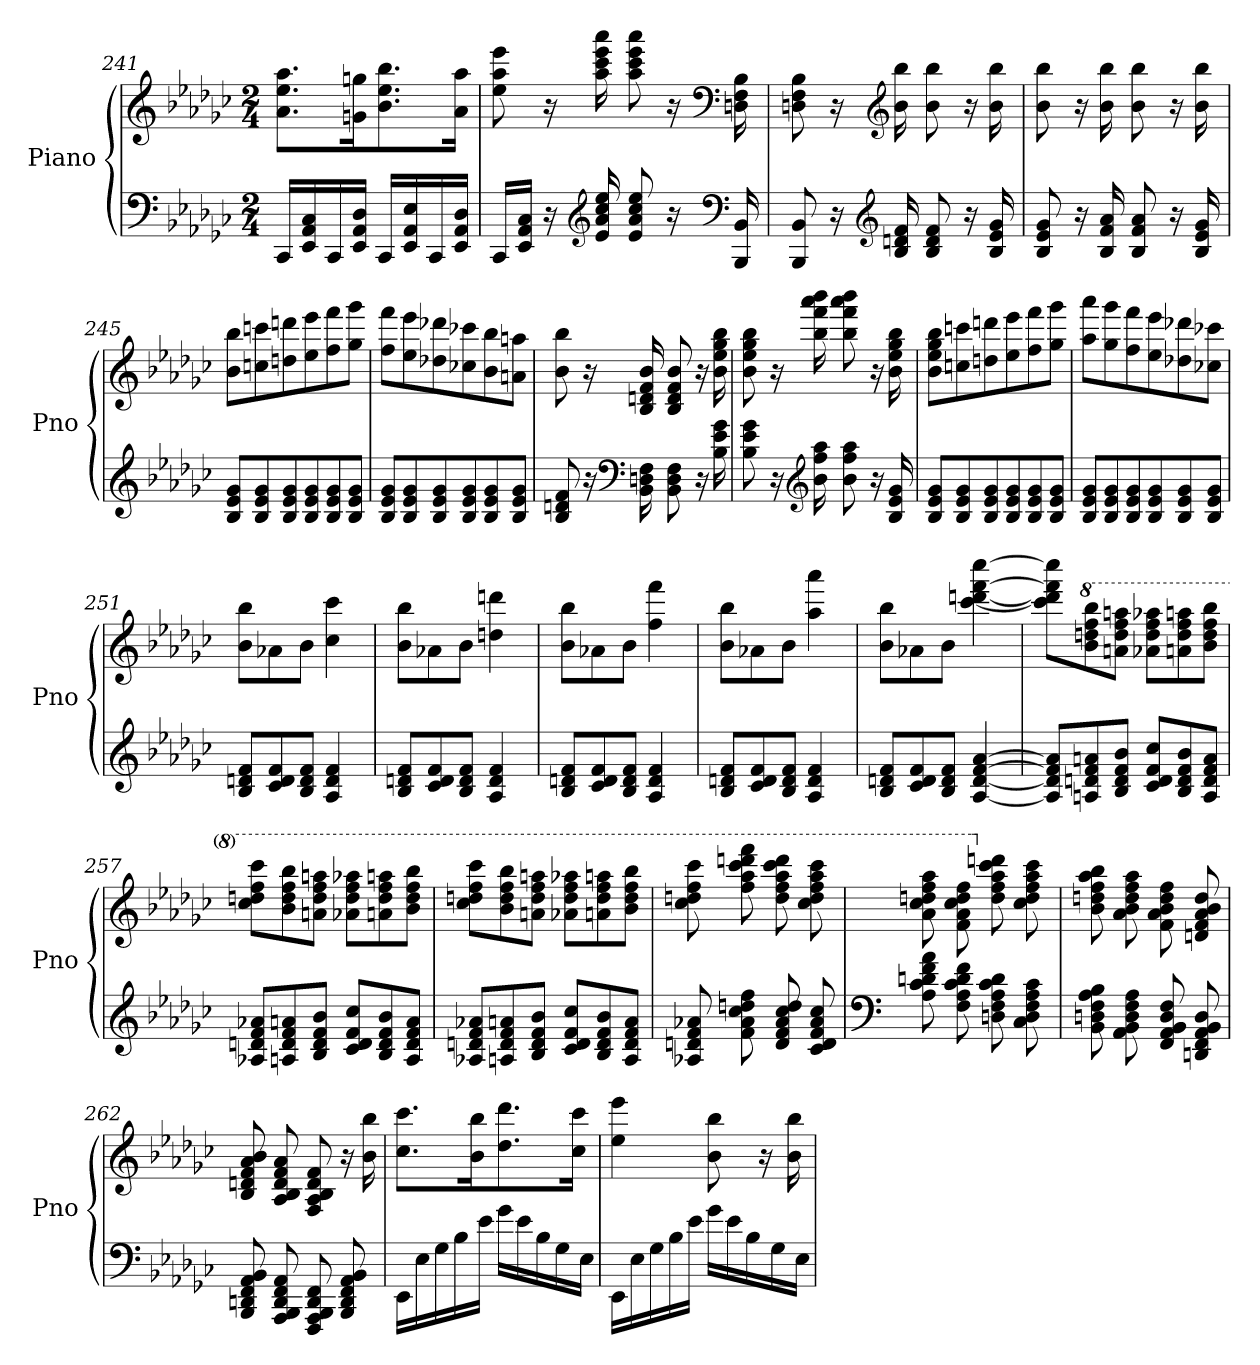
**kern	**kern
*part1	*part1
*staff2	*staff1
*I"Piano	*
*I'Pno	*
*clefF4	*clefG2
*k[b-e-a-d-g-c-]	*k[b-e-a-d-g-c-]
*M2/4	*M2/4
=241	=241
16CC-/LL	8.a-\ 8.ee-\ 8.aa-\L
16EE-/ 16AA-/ 16C-/	.
16CC-/	.
16EE-/ 16AA-/ 16D-/JJ	16gn\ 16ggn\K
16CC-/LL	8.b-\ 8.ee-\ 8.bb-\
16EE-/ 16AA-/ 16E-/	.
16CC-/	.
16EE-/ 16AA-/ 16D-/JJ	16a-\ 16aa-\Jk
=242	=242
16CC-/LL	8ee-\ 8aa-\ 8eee-\
16EE-/ 16AA-/ 16C-/JJ	.
16r	16r
*clefG2	*
16e-/ 16a-/ 16cc-/ 16ee-/	16aa-\ 16ccc-\ 16eee-\ 16aaa-\
8e-/ 8a-/ 8cc-/ 8ee-/	8aa-\ 8ccc-\ 8eee-\ 8aaa-\
16r	16r
*clefF4	*clefF4
16BBB-/ 16BB-/	16Dn\ 16F\ 16B-\
=243	=243
8BBB-/ 8BB-/	8Dn\ 8F\ 8B-\
16r	16r
*clefG2	*clefG2
16B-/ 16dn/ 16f/	16b-\ 16bb-\
8B-/ 8d/ 8f/	8b-\ 8bb-\
16r	16r
16B-/ 16e-/ 16g-/	16b-\ 16bb-\
!!LO:PB:g=z
=244	=244
8B-/ 8e-/ 8g-/	8b-\ 8bb-\
16r	16r
16B-/ 16f/ 16a-/	16b-\ 16bb-\
8B-/ 8f/ 8a-/	8b-\ 8bb-\
16r	16r
16B-/ 16e-/ 16g-/	16b-\ 16bb-\
=245	=245
*Xtuplet	*Xtuplet
12B-/ 12e-/ 12g-/L	12b-\ 12bb-\L
12B-/ 12e-/ 12g-/	12ccn\ 12cccn\
12B-/ 12e-/ 12g-/	12ddn\ 12dddn\
12B-/ 12e-/ 12g-/	12ee-\ 12eee-\
12B-/ 12e-/ 12g-/	12ff\ 12fff\
12B-/ 12e-/ 12g-/J	12gg-\ 12ggg-\J
=246	=246
12B-/ 12e-/ 12g-/L	12ff\ 12fff\L
12B-/ 12e-/ 12g-/	12ee-\ 12eee-\
12B-/ 12e-/ 12g-/	12dd-X\ 12ddd-X\
12B-/ 12e-/ 12g-/	12cc-X\ 12ccc-X\
12B-/ 12e-/ 12g-/	12b-\ 12bb-\
12B-/ 12e-/ 12g-/J	12an\ 12aan\J
=247	=247
8B-/ 8dn/ 8f/	8b-\ 8bb-\
16r	16r
*clefF4	*
16BB-\ 16Dn\ 16F\	16B-/ 16dn/ 16f/ 16b-/
8BB-\ 8D\ 8F\	8B-/ 8d/ 8f/ 8b-/
16r	16r
16B-\ 16e-\ 16g-\	16b-\ 16ee-\ 16gg-\ 16bb-\
=248	=248
8B-\ 8e-\ 8g-\	8b-\ 8ee-\ 8gg-\ 8bb-\
16r	16r
*clefG2	*
16b-\ 16ff\ 16aa-\	16bb-\ 16fff\ 16aaa-\ 16bbb-\
8b-\ 8ff\ 8aa-\	8bb-\ 8fff\ 8aaa-\ 8bbb-\
16r	16r
16B-/ 16e-/ 16g-/	16b-\ 16ee-\ 16gg-\ 16bb-\
!!LO:LB:g=z
=249	=249
12B-/ 12e-/ 12g-/L	12b-\ 12ee-\ 12gg-\ 12bb-\L
12B-/ 12e-/ 12g-/	12ccn\ 12cccn\
12B-/ 12e-/ 12g-/	12ddn\ 12dddn\
12B-/ 12e-/ 12g-/	12ee-\ 12eee-\
12B-/ 12e-/ 12g-/	12ff\ 12fff\
12B-/ 12e-/ 12g-/J	12gg-\ 12ggg-\J
=250	=250
12B-/ 12e-/ 12g-/L	12aa-\ 12aaa-\L
12B-/ 12e-/ 12g-/	12gg-\ 12ggg-\
12B-/ 12e-/ 12g-/	12ff\ 12fff\
12B-/ 12e-/ 12g-/	12ee-\ 12eee-\
12B-/ 12e-/ 12g-/	12dd-X\ 12ddd-X\
12B-/ 12e-/ 12g-/J	12cc-X\ 12ccc-X\J
=251	=251
12B-/ 12dn/ 12f/L	12b-\ 12bb-\L
12c-/ 12d/ 12f/	12a-X\
12B-/ 12d/ 12f/J	12b-\J
4A-/ 4d/ 4f/	4cc-\ 4ccc-\
=252	=252
12B-/ 12dn/ 12f/L	12b-\ 12bb-\L
12c-/ 12d/ 12f/	12a-X\
12B-/ 12d/ 12f/J	12b-\J
4A-/ 4d/ 4f/	4ddn\ 4dddn\
=253	=253
12B-/ 12dn/ 12f/L	12b-\ 12bb-\L
12c-/ 12d/ 12f/	12a-X\
12B-/ 12d/ 12f/J	12b-\J
4A-/ 4d/ 4f/	4ff\ 4fff\
=254	=254
12B-/ 12dn/ 12f/L	12b-\ 12bb-\L
12c-/ 12d/ 12f/	12a-X\
12B-/ 12d/ 12f/J	12b-\J
4A-/ 4d/ 4f/	4aa-\ 4aaa-\
=255	=255
12B-/ 12dn/ 12f/L	12b-\ 12bb-\L
12c-/ 12d/ 12f/	12a-X\
12B-/ 12d/ 12f/J	12b-\J
[4A-/ [4d/ [4f/ [4a-/	[4ccc-\ [4dddn\ [4fff\ [4cccc-\
!!LO:LB:g=z
=256	=256
12A-/] 12d/] 12f/] 12a-/]L	12ccc-\] 12ddd\] 12fff\] 12cccc-\]L
*	*8va
12An/ 12dn/ 12f/ 12an/	12bb-\ 12dddn\ 12fff\ 12bbb-\
12B-/ 12d/ 12f/ 12b-/J	12aan\ 12ddd\ 12fff\ 12aaan\J
12c-/ 12d/ 12f/ 12cc-/L	12aa-X\ 12ddd\ 12fff\ 12aaa-X\L
12B-/ 12d/ 12f/ 12b-/	12aan\ 12ddd\ 12fff\ 12aaan\
12A/ 12d/ 12f/ 12a/J	12bb-\ 12ddd\ 12fff\ 12bbb-\J
=257	=257
12A-X/ 12dn/ 12f/ 12a-X/L	12ccc-\ 12dddn\ 12fff\ 12cccc-\L
12An/ 12d/ 12f/ 12an/	12bb-\ 12ddd\ 12fff\ 12bbb-\
12B-/ 12d/ 12f/ 12b-/J	12aan\ 12ddd\ 12fff\ 12aaan\J
12c-/ 12d/ 12f/ 12cc-/L	12aa-X\ 12ddd\ 12fff\ 12aaa-X\L
12B-/ 12d/ 12f/ 12b-/	12aan\ 12ddd\ 12fff\ 12aaan\
12A/ 12d/ 12f/ 12a/J	12bb-\ 12ddd\ 12fff\ 12bbb-\J
=258	=258
12A-X/ 12dn/ 12f/ 12a-X/L	12ccc-\ 12dddn\ 12fff\ 12cccc-\L
12An/ 12d/ 12f/ 12an/	12bb-\ 12ddd\ 12fff\ 12bbb-\
12B-/ 12d/ 12f/ 12b-/J	12aan\ 12ddd\ 12fff\ 12aaan\J
12c-/ 12d/ 12f/ 12cc-/L	12aa-X\ 12ddd\ 12fff\ 12aaa-X\L
12B-/ 12d/ 12f/ 12b-/	12aan\ 12ddd\ 12fff\ 12aaan\
12A/ 12d/ 12f/ 12a/J	12bb-\ 12ddd\ 12fff\ 12bbb-\J
=259	=259
8A-X/ 8dn/ 8f/ 8a-X/	8ccc-\ 8dddn\ 8fff\ 8cccc-\
8f\ 8a-\ 8cc-\ 8ddn\ 8ff\	8fff\ 8aaa-\ 8cccc-\ 8ddddn\ 8ffff\
8d/ 8f/ 8a-/ 8cc-/ 8dd/	8ddd\ 8fff\ 8aaa-\ 8cccc-\ 8dddd\
8c-/ 8d/ 8f/ 8a-/ 8cc-/	8ccc-\ 8ddd\ 8fff\ 8aaa-\ 8cccc-\
=260	=260
*clefF4	*
8A-\ 8c-\ 8dn\ 8f\ 8a-\	8aa-\ 8ccc-\ 8dddn\ 8fff\ 8aaa-\
8F\ 8A-\ 8c-\ 8d\ 8f\	8ff\ 8aa-\ 8ccc-\ 8ddd\ 8fff\
*	*X8va
8Dn\ 8F\ 8A-\ 8c-\ 8d\	8dd\ 8ff\ 8aa-\ 8ccc-\ 8dddn\
8C-\ 8D\ 8F\ 8A-\ 8c-\	8cc-\ 8dd\ 8ff\ 8aa-\ 8ccc-\
!!LO:LB:g=z
=261	=261
8BB-\ 8Dn\ 8F\ 8A-\ 8B-\	8b-\ 8ddn\ 8ff\ 8aa-\ 8bb-\
8AA-\ 8BB-\ 8D\ 8F\ 8A-\	8a-\ 8b-\ 8dd\ 8ff\ 8aa-\
8FF/ 8AA-/ 8BB-/ 8D/ 8F/	8f\ 8a-\ 8b-\ 8dd\ 8ff\
8DDn/ 8FF/ 8AA-/ 8BB-/ 8D/	8dn/ 8f/ 8a-/ 8b-/ 8dd/
=262	=262
8BBB-/ 8DDn/ 8FF/ 8AA-/ 8BB-/	8B-/ 8dn/ 8f/ 8a-/ 8b-/
8AAA-/ 8BBB-/ 8DD/ 8FF/ 8AA-/	8A-/ 8B-/ 8d/ 8f/ 8a-/
8FFF/ 8AAA-/ 8BBB-/ 8DD/ 8FF/	8F/ 8A-/ 8B-/ 8d/ 8f/
8BBB-/ 8DD/ 8FF/ 8AA-/ 8BB-/	16r
.	16b-\ 16bb-\
=263	=263
20EE-\LL	8.cc-\ 8.ccc-\L
20E-\	.
20G-\	.
20B-\	.
.	16b-\ 16bb-\K
20e-\JJ	.
20g-\LL	8.dd-\ 8.ddd-\
20e-\	.
20B-\	.
20G-\	.
.	16cc-\ 16ccc-\Jk
20E-\JJ	.
=264	=264
20EE-\LL	4ee-\ 4eee-\
20E-\	.
20G-\	.
20B-\	.
20e-\JJ	.
20g-\LL	8b-\ 8bb-\
20e-\	.
20B-\	.
.	16r
20G-\	.
.	16b-\ 16bb-\
20E-\JJ	.
=	=
*-	*-
